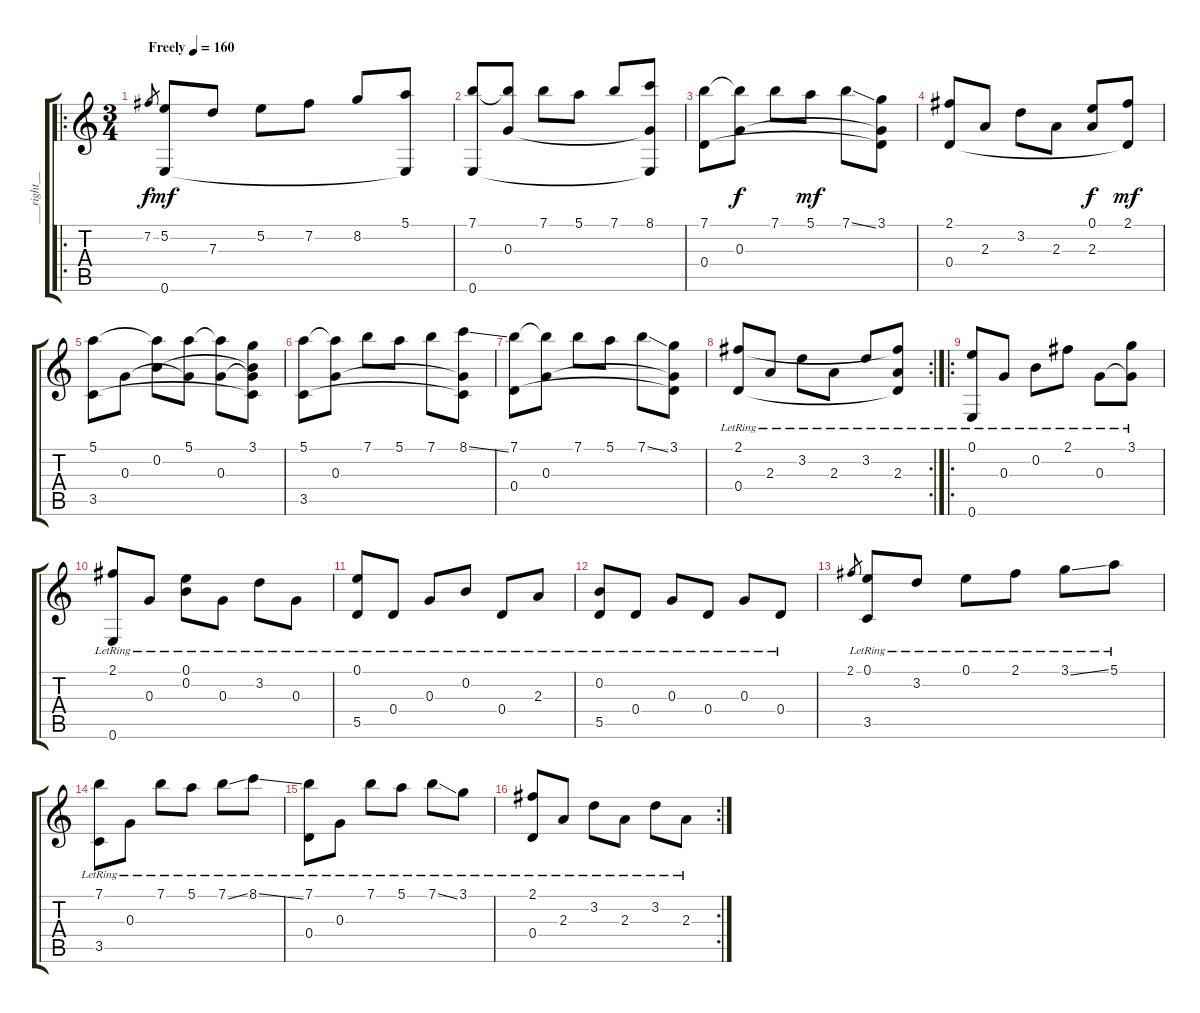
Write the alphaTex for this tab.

\track ("___right___" "___right__") {instrument acousticguitarnylon}
\staff {score tabs}
\tuning (E4 B3 G3 D3 A2 E2) {hide}
\ro
\ts (3 4)
\tempo (160 "Freely")
\clef g2
\ks c
7.2.8{gr dy f instrument acousticguitarnylon} (5.2 0.6).8{dy mf} 7.3.8 5.2.8 7.2.8 8.2.8 (5.1 0.6{t}).8 |
(7.1 0.6).8 (7.1{t} 0.3).8 7.1.8 5.1.8 7.1.8 (8.1 0.3{t} 0.6{t}).8 |
(7.1 0.4).8 (7.1{t} 0.3).8{dy f} 7.1.8 5.1.8{dy mf} 7.1{ss}.8 (3.1 0.3{t} 0.4{t}).8 |
(2.1 0.4).8 2.3.8 3.2.8 2.3.8 (0.1 2.3).8{dy f} (2.1 0.4{t}).8{dy mf} |
(5.1 3.5).8 0.3.8 (5.1{t} 0.2).8 (5.1 0.3{t}).8 (5.1{t} 0.3).8 (3.1 0.2{t} 0.3{t} 3.5{t}).8 |
(5.1 3.5).8 (5.1{t} 0.3).8 7.1.8 5.1.8 7.1.8 (8.1{ss} 0.3{t} 3.5{t}).8 |
(7.1 0.4).8 (7.1{t} 0.3).8 7.1.8 5.1.8 7.1{ss}.8 (3.1 0.3{t} 0.4{t}).8 |
\rc 2
(2.1{lr} 0.4{lr}).8 2.3{lr}.8 3.2{lr}.8 2.3{lr}.8 3.2{lr}.8 (2.1{t} 2.3{lr} 0.4{t}).8 |
\ro
(0.1{lr} 0.6{lr}).8 0.3{lr}.8 0.2{lr}.8 2.1{lr}.8 0.3{lr}.8 (3.1{lr} 0.3{t}).8 |
(2.1{lr} 0.6{lr}).8 0.3{lr}.8 (0.1{lr} 0.2{lr}).8 0.3{lr}.8 3.2{lr}.8 0.3{lr}.8 |
(0.1{lr} 5.5{lr}).8 0.4{lr}.8 0.3{lr}.8 0.2{lr}.8 0.4{lr}.8 2.3{lr}.8 |
(0.2{lr} 5.5{lr}).8 0.4{lr}.8 0.3{lr}.8 0.4{lr}.8 0.3{lr}.8 0.4{lr}.8 |
2.1.8{gr} (0.1{lr} 3.5{lr}).8 3.2{lr}.8 0.1{lr}.8 2.1{lr}.8 3.1{ss lr}.8 5.1{lr}.8 |
(7.1{lr} 3.5{lr}).8 0.3{lr}.8 7.1{lr}.8 5.1{lr}.8 7.1{ss lr}.8 8.1{ss lr}.8 |
(7.1{lr} 0.4{lr}).8 0.3{lr}.8 7.1{lr}.8 5.1{lr}.8 7.1{ss lr}.8 3.1{lr}.8 |
\rc 2
(2.1{lr} 0.4{lr}).8 2.3{lr}.8 3.2{lr}.8 2.3{lr}.8 3.2{lr}.8 2.3{lr}.8
